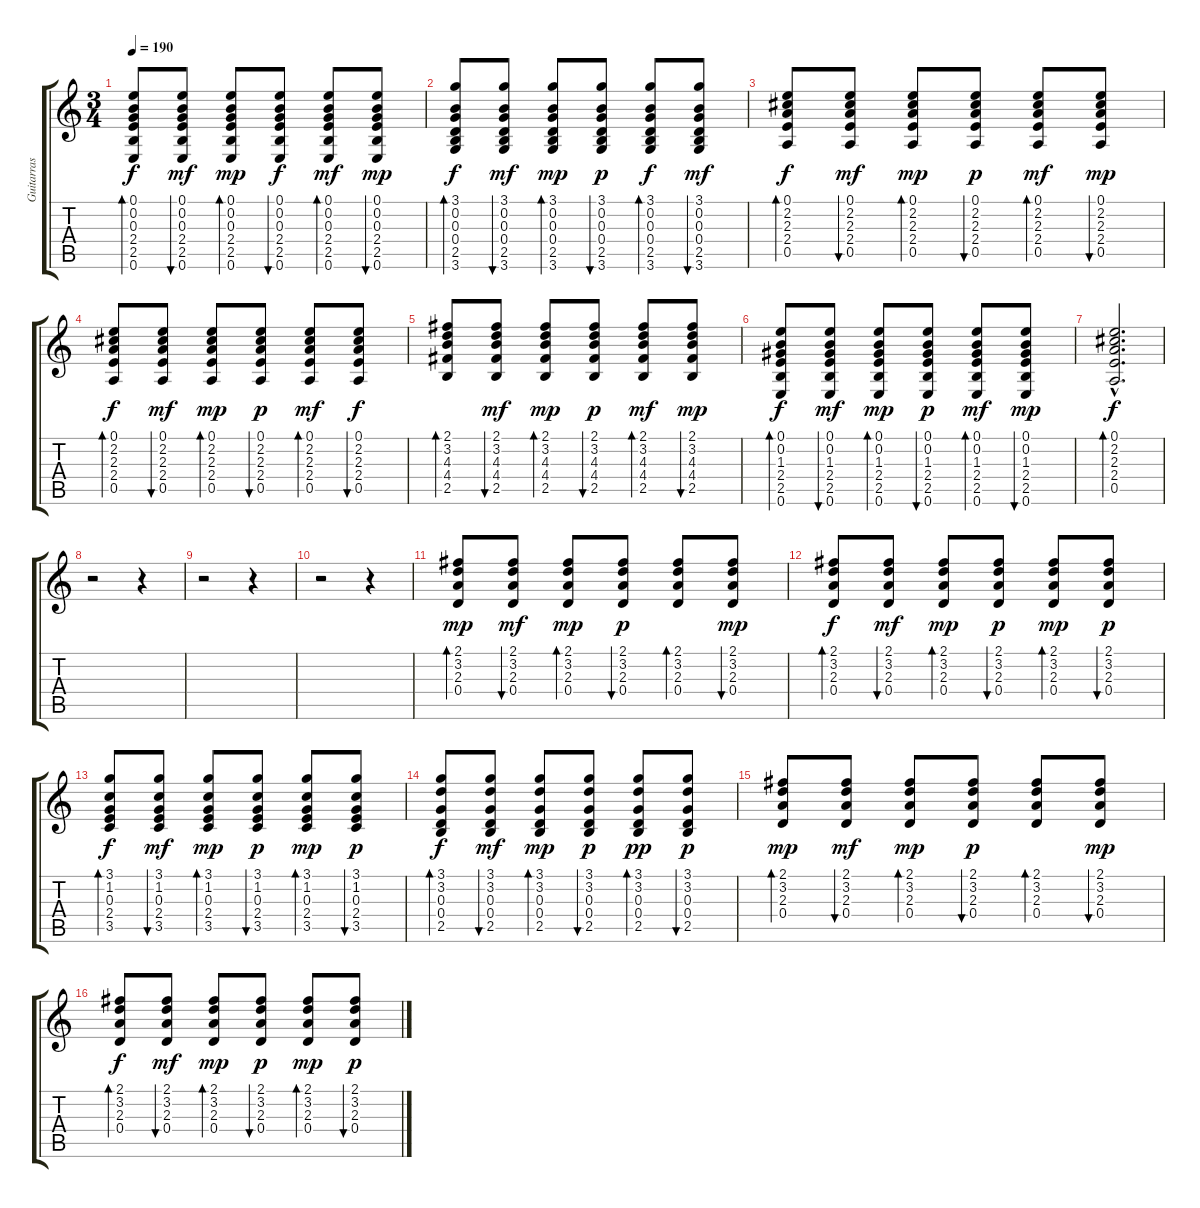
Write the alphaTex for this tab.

\track ("Guitarras" "Guitarras") {instrument acousticguitarsteel}
\staff {score tabs}
\tuning (E4 B3 G3 D3 A2 E2) {hide}
\ts (3 4)
\tempo 190
\clef g2
\ks c
(0.1 0.2 0.3 2.4 2.5 0.6).8{bd 120 dy f} (0.1 0.2 0.3 2.4 2.5 0.6).8{bu 120 dy mf} (0.1 0.2 0.3 2.4 2.5 0.6).8{bd 120 dy mp} (0.1 0.2 0.3 2.4 2.5 0.6).8{bu 120 dy f} (0.1 0.2 0.3 2.4 2.5 0.6).8{bd 120 dy mf} (0.1 0.2 0.3 2.4 2.5 0.6).8{bu 120 dy mp} |
(3.1 0.2 0.3 0.4 2.5 3.6).8{bd 120 dy f} (3.1 0.2 0.3 0.4 2.5 3.6).8{bu 120 dy mf} (3.1 0.2 0.3 0.4 2.5 3.6).8{bd 120 dy mp} (3.1 0.2 0.3 0.4 2.5 3.6).8{bu 120 dy p} (3.1 0.2 0.3 0.4 2.5 3.6).8{bd 120 dy f} (3.1 0.2 0.3 0.4 2.5 3.6).8{bu 120 dy mf} |
(0.1 2.2 2.3 2.4 0.5).8{bd 120 dy f} (0.1 2.2 2.3 2.4 0.5).8{bu 120 dy mf} (0.1 2.2 2.3 2.4 0.5).8{bd 120 dy mp} (0.1 2.2 2.3 2.4 0.5).8{bu 120 dy p} (0.1 2.2 2.3 2.4 0.5).8{bd 120 dy mf} (0.1 2.2 2.3 2.4 0.5).8{bu 120 dy mp} |
(0.1 2.2 2.3 2.4 0.5).8{bd 120 dy f} (0.1 2.2 2.3 2.4 0.5).8{bu 120 dy mf} (0.1 2.2 2.3 2.4 0.5).8{bd 120 dy mp} (0.1 2.2 2.3 2.4 0.5).8{bu 120 dy p} (0.1 2.2 2.3 2.4 0.5).8{bd 120 dy mf} (0.1 2.2 2.3 2.4 0.5).8{bu 120 dy f} |
(2.1 3.2 4.3 4.4 2.5).8{bd 120} (2.1 3.2 4.3 4.4 2.5).8{bu 120 dy mf} (2.1 3.2 4.3 4.4 2.5).8{bd 120 dy mp} (2.1 3.2 4.3 4.4 2.5).8{bu 120 dy p} (2.1 3.2 4.3 4.4 2.5).8{bd 120 dy mf} (2.1 3.2 4.3 4.4 2.5).8{bu 120 dy mp} |
(0.1 0.2 1.3 2.4 2.5 0.6).8{bd 120 dy f} (0.1 0.2 1.3 2.4 2.5 0.6).8{bu 120 dy mf} (0.1 0.2 1.3 2.4 2.5 0.6).8{bd 120 dy mp} (0.1 0.2 1.3 2.4 2.5 0.6).8{bu 120 dy p} (0.1 0.2 1.3 2.4 2.5 0.6).8{bd 120 dy mf} (0.1 0.2 1.3 2.4 2.5 0.6).8{bu 120 dy mp} |
(0.1{hac} 2.2{hac} 2.3{hac} 2.4{hac} 0.5{hac}).2{d bd 120 dy f} |
r.2 r.4 |
r.2 r.4 |
r.2 r.4 |
(2.1 3.2 2.3 0.4).8{bd 120 dy mp} (2.1 3.2 2.3 0.4).8{bu 120 dy mf} (2.1 3.2 2.3 0.4).8{bd 120 dy mp} (2.1 3.2 2.3 0.4).8{bu 120 dy p} (2.1 3.2 2.3 0.4).8{bd 120} (2.1 3.2 2.3 0.4).8{bu 120 dy mp} |
(2.1 3.2 2.3 0.4).8{bd 120 dy f} (2.1 3.2 2.3 0.4).8{bu 120 dy mf} (2.1 3.2 2.3 0.4).8{bd 120 dy mp} (2.1 3.2 2.3 0.4).8{bu 120 dy p} (2.1 3.2 2.3 0.4).8{bd 120 dy mp} (2.1 3.2 2.3 0.4).8{bu 120 dy p} |
(3.1 1.2 0.3 2.4 3.5).8{bd 120 dy f} (3.1 1.2 0.3 2.4 3.5).8{bu 120 dy mf} (3.1 1.2 0.3 2.4 3.5).8{bd 120 dy mp} (3.1 1.2 0.3 2.4 3.5).8{bu 120 dy p} (3.1 1.2 0.3 2.4 3.5).8{bd 120 dy mp} (3.1 1.2 0.3 2.4 3.5).8{bu 120 dy p} |
(3.1 3.2 0.3 0.4 2.5).8{bd 120 dy f} (3.1 3.2 0.3 0.4 2.5).8{bu 120 dy mf} (3.1 3.2 0.3 0.4 2.5).8{bd 120 dy mp} (3.1 3.2 0.3 0.4 2.5).8{bu 120 dy p} (3.1 3.2 0.3 0.4 2.5).8{bd 120 dy pp} (3.1 3.2 0.3 0.4 2.5).8{bu 120 dy p} |
(2.1 3.2 2.3 0.4).8{bd 120 dy mp} (2.1 3.2 2.3 0.4).8{bu 120 dy mf} (2.1 3.2 2.3 0.4).8{bd 120 dy mp} (2.1 3.2 2.3 0.4).8{bu 120 dy p} (2.1 3.2 2.3 0.4).8{bd 120} (2.1 3.2 2.3 0.4).8{bu 120 dy mp} |
(2.1 3.2 2.3 0.4).8{bd 120 dy f} (2.1 3.2 2.3 0.4).8{bu 120 dy mf} (2.1 3.2 2.3 0.4).8{bd 120 dy mp} (2.1 3.2 2.3 0.4).8{bu 120 dy p} (2.1 3.2 2.3 0.4).8{bd 120 dy mp} (2.1 3.2 2.3 0.4).8{bu 120 dy p}
